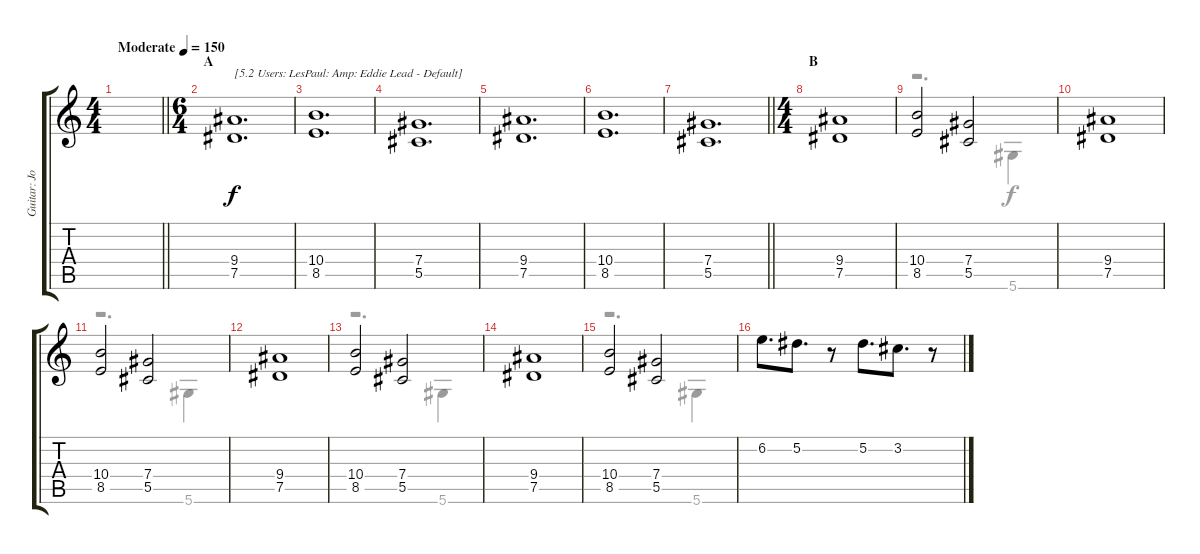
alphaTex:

\track ("Guitar: Jon" "Guitar: Jo") {instrument distortionguitar}
\staff {score tabs}
\tuning (Eb4 Bb3 Gb3 Db3 Ab2 Eb2) {hide}
\voice
\ts (4 4)
\tempo (150 "Moderate")
\clef g2
\barLineRight lightlight
\ks c
|
\ts (6 4)
\section ("" "A")
(9.4 7.5).1{d txt "[5.2 Users: LesPaul: Amp: Eddie Lead - Default]"} |
(10.4 8.5).1{d} |
(7.4 5.5).1{d} |
(9.4 7.5).1{d} |
(10.4 8.5).1{d} |
\barLineRight lightlight
(7.4 5.5).1{d} |
\ts (4 4)
\section ("" "B")
(9.4 7.5).1 |
(10.4 8.5).2 (7.4 5.5).2 |
(9.4 7.5).1 |
(10.4 8.5).2 (7.4 5.5).2 |
(9.4 7.5).1 |
(10.4 8.5).2 (7.4 5.5).2 |
(9.4 7.5).1 |
(10.4 8.5).2 (7.4 5.5).2 |
6.2.8{d} 5.2.8{d} r.8 5.2.8{d} 3.2.8{d} r.8
\voice
\clef g2
\ottava regular
\simile none
\barLineRight lightlight
\ks c
|
|
|
|
|
|
\barLineRight lightlight
|
|
r.2{d} 5.6.4 |
|
r.2{d} 5.6.4 |
|
r.2{d} 5.6.4 |
|
r.2{d} 5.6.4 |
